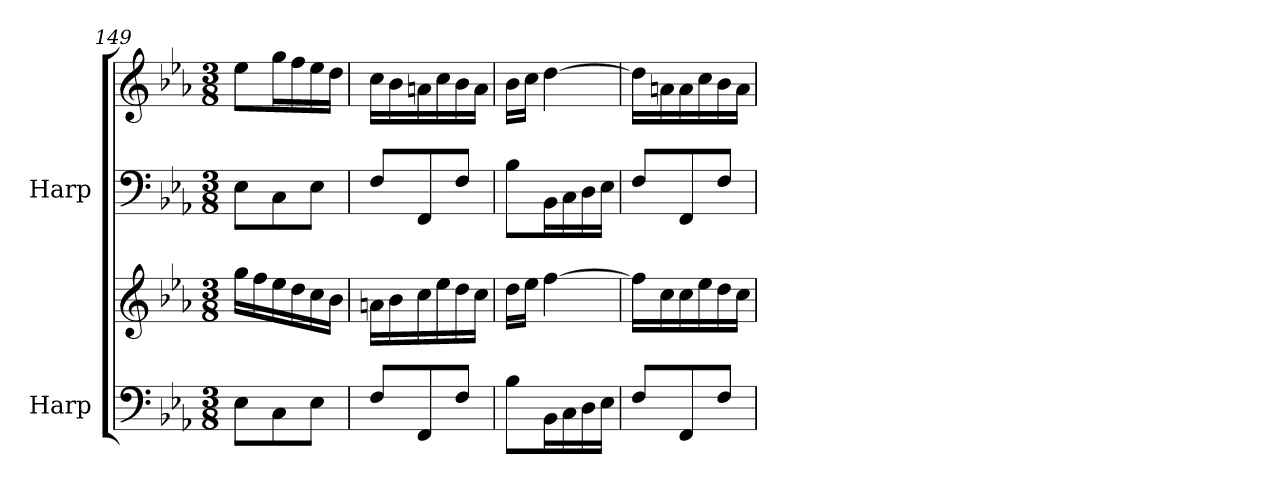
**kern	**kern	**kern	**kern
*part2	*part2	*part1	*part1
*staff4	*staff3	*staff2	*staff1
*I"Harp	*	*I"Harp	*
*I'Hp	*	*I'Hp	*
!!LO:LB:g=z
*clefF4	*clefG2	*clefF4	*clefG2
*k[b-e-a-]	*k[b-e-a-]	*k[b-e-a-]	*k[b-e-a-]
*M3/8	*M3/8	*M3/8	*M3/8
=149	=149	=149	=149
8E-\L	16gg\LL	8E-\L	8ee-\L
.	16ff\	.	.
8C\	16ee-\	8C\	16gg\L
.	16dd\	.	16ff\
8E-\J	16cc\	8E-\J	16ee-\
.	16b-\JJ	.	16dd\JJ
=150	=150	=150	=150
8F/L	16an\LL	8F/L	16cc\LL
.	16b-\	.	16b-\
8FF/	16cc\	8FF/	16an\
.	16ee-\	.	16cc\
8F/J	16dd\	8F/J	16b-\
.	16cc\JJ	.	16a\JJ
=151	=151	=151	=151
8B-\L	16dd\LL	8B-\L	16b-\LL
.	16ee-\JJ	.	16cc\JJ
16BB-\L	[4ff\	16BB-\L	[4dd\
16C\	.	16C\	.
16D\	.	16D\	.
16E-\JJ	.	16E-\JJ	.
=152	=152	=152	=152
8F/L	16ff\LL]	8F/L	16dd\LL]
.	16cc\	.	16an\
8FF/	16cc\	8FF/	16a\
.	16ee-\	.	16cc\
8F/J	16dd\	8F/J	16b-\
.	16cc\JJ	.	16a\JJ
=	=	=	=
*-	*-	*-	*-
